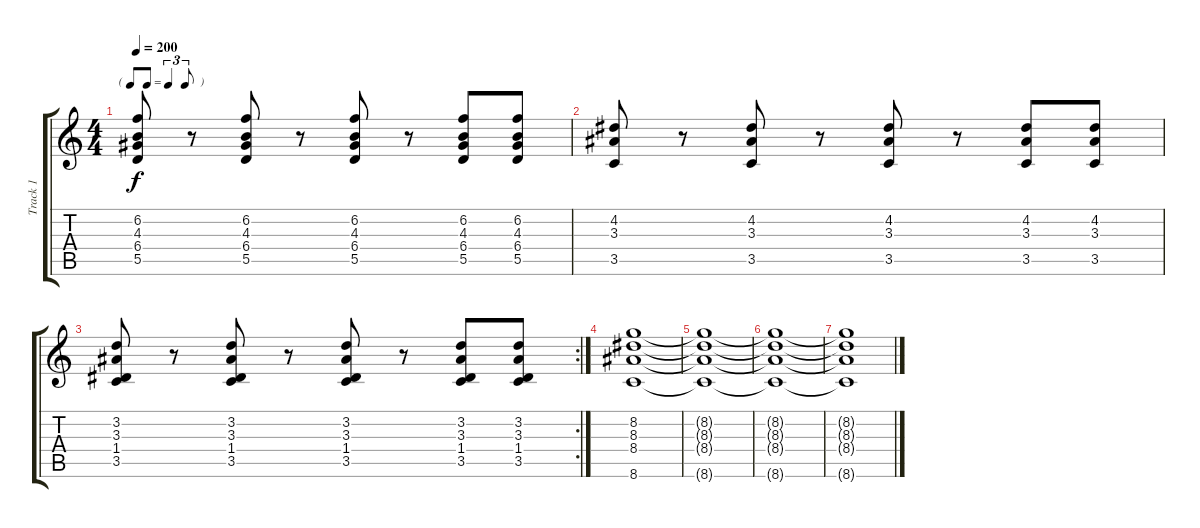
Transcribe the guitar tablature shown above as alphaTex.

\track ("Track 1" "Track 1") {instrument electricguitarjazz}
\staff {score tabs}
\tuning (E4 B3 G3 D3 A2 E2) {hide}
\ts (4 4)
\tf triplet8th
\tempo 200
\clef g2
\ks c
(6.2 4.3 6.4 5.5).8{dy f} r.8 (6.2 4.3 6.4 5.5).8 r.8 (6.2 4.3 6.4 5.5).8 r.8 (6.2 4.3 6.4 5.5).8 (6.2 4.3 6.4 5.5).8 |
(4.2 3.3 3.5).8 r.8 (4.2 3.3 3.5).8 r.8 (4.2 3.3 3.5).8 r.8 (4.2 3.3 3.5).8 (4.2 3.3 3.5).8 |
\rc 2
(3.2 3.3 1.4 3.5).8 r.8 (3.2 3.3 1.4 3.5).8 r.8 (3.2 3.3 1.4 3.5).8 r.8 (3.2 3.3 1.4 3.5).8 (3.2 3.3 1.4 3.5).8 |
(8.2 8.3 8.4 8.6).1 |
(8.2{t} 8.3{t} 8.4{t} 8.6{t}).1 |
(8.2{t} 8.3{t} 8.4{t} 8.6{t}).1 |
(8.2{t} 8.3{t} 8.4{t} 8.6{t}).1
